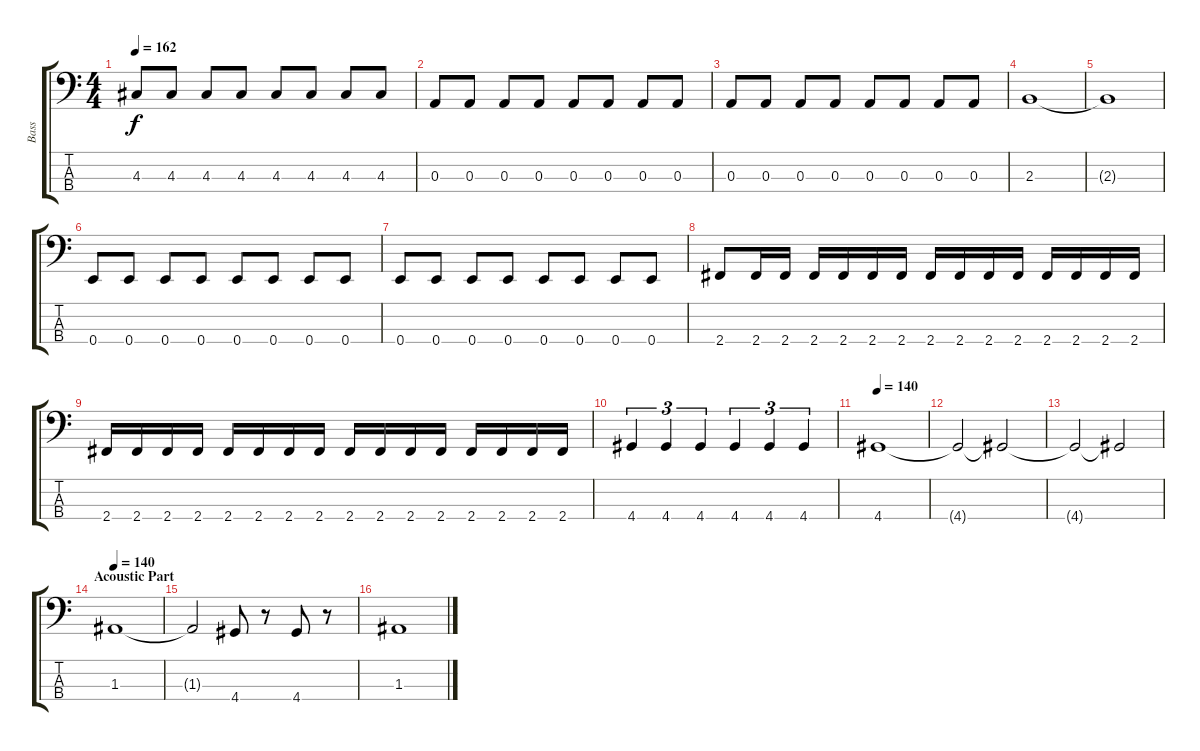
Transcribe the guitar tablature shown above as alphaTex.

\track ("Bass" "Bass") {instrument electricbassfinger}
\staff {score tabs}
\tuning (G2 D2 A1 E1) {hide}
\ts (4 4)
\tempo 162
\clef f4
\ks c
4.3.8{dy f} 4.3.8 4.3.8 4.3.8 4.3.8 4.3.8 4.3.8 4.3.8 |
0.3.8 0.3.8 0.3.8 0.3.8 0.3.8 0.3.8 0.3.8 0.3.8 |
0.3.8 0.3.8 0.3.8 0.3.8 0.3.8 0.3.8 0.3.8 0.3.8 |
\section ("" "")
2.3.1 |
2.3{t}.1 |
0.4.8 0.4.8 0.4.8 0.4.8 0.4.8 0.4.8 0.4.8 0.4.8 |
0.4.8 0.4.8 0.4.8 0.4.8 0.4.8 0.4.8 0.4.8 0.4.8 |
2.4.8 2.4.16 2.4.16 2.4.16 2.4.16 2.4.16 2.4.16 2.4.16 2.4.16 2.4.16 2.4.16 2.4.16 2.4.16 2.4.16 2.4.16 |
2.4.16 2.4.16 2.4.16 2.4.16 2.4.16 2.4.16 2.4.16 2.4.16 2.4.16 2.4.16 2.4.16 2.4.16 2.4.16 2.4.16 2.4.16 2.4.16 |
\section ("" "")
4.4.4{tu (3 2)} 4.4.4{tu (3 2)} 4.4.4{tu (3 2)} 4.4.4{tu (3 2)} 4.4.4{tu (3 2)} 4.4.4{tu (3 2)} |
\tempo 140
4.4.1 |
4.4{t}.2{volume 12} 4.4{t}.2{volume 10} |
4.4{t}.2{volume 8} 4.4{t}.2{volume 7} |
\section ("" "Acoustic Part")
\tempo 140
1.3.1{volume 14} |
1.3{t}.2 4.4.8 r.8 4.4.8 r.8 |
1.3.1
